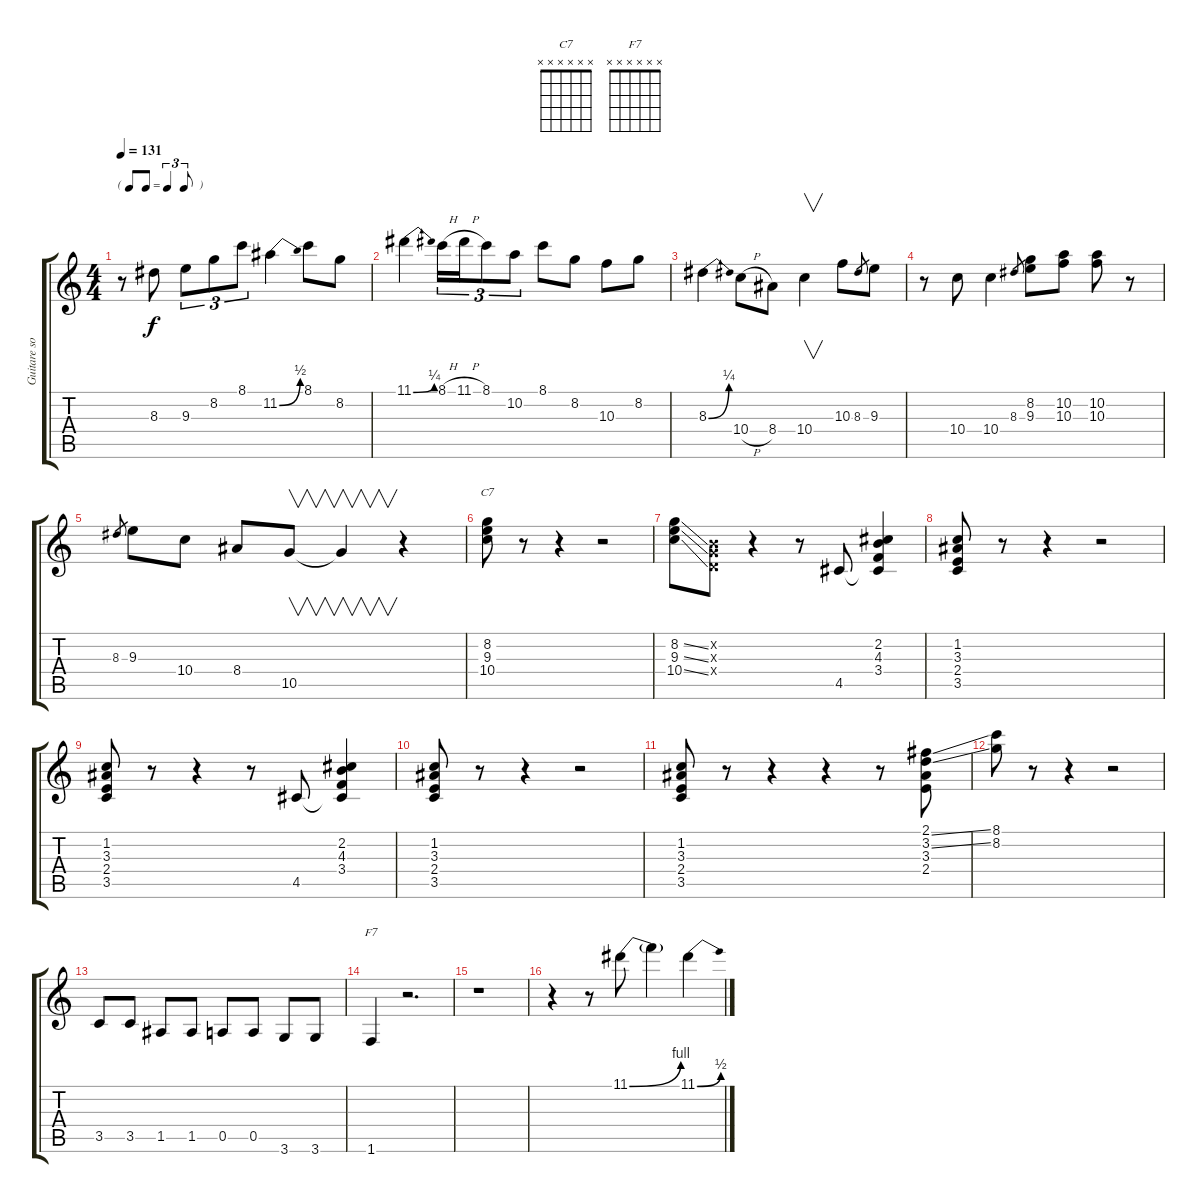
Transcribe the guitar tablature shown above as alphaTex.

\track ("Guitare solo" "Guitare so") {instrument electricguitarjazz}
\staff {score tabs}
\tuning (E4 B3 G3 D3 A2 E2) {hide}
\chord ("C7" x x x x x x) {firstfret 0}
\chord ("F7" x x x x x x) {firstfret 0}
\ts (4 4)
\tf triplet8th
\tempo 131
\clef g2
\ks c
r.8{dy f} 8.3.8 9.3.8{tu (3 2)} 8.2.8{tu (3 2)} 8.1.8{tu (3 2)} 11.2{be (bend 0 0 60 2)}.4 8.1.8 8.2.8 |
11.1{be (bend 0 0 60 1)}.4 8.1{h}.16{tu (3 2)} 11.1{h}.16{tu (3 2)} 8.1.8{tu (3 2)} 10.2.8{tu (3 2)} 8.1.8 8.2.8 10.3.8 8.2.8 |
8.3{be (bend 0 0 60 1)}.4 10.4{h}.8 8.4.8 10.4.4{v} 10.3.8 8.3.8{gr} 9.3.8 |
r.8 10.4.8 10.4.4 8.3.8{gr} (8.2 9.3).8 (10.2 10.3).8 (10.2 10.3).8 r.8 |
8.3.8{gr} 9.3.8 10.4.8 8.4.8 10.5.8{v} 10.5{t}.4{v} r.4 |
(8.2 9.3 10.4).8{ch "C7"} r.8 r.4 r.2 |
(8.2{ss} 9.3{ss} 10.4{ss}).8 (0.2{x} 0.3{x} 0.4{x}).8 r.4 r.8 4.5.8 (2.2 4.3 3.4 4.5{t}).4 |
(1.2 3.3 2.4 3.5).8 r.8 r.4 r.2 |
(1.2 3.3 2.4 3.5).8 r.8 r.4 r.8 4.5.8 (2.2 4.3 3.4 4.5{t}).4 |
(1.2 3.3 2.4 3.5).8 r.8 r.4 r.2 |
(1.2 3.3 2.4 3.5).8 r.8 r.4 r.4 r.8 (2.1{ss} 3.2{ss} 3.3 2.4).8 |
(8.1 8.2).8 r.8 r.4 r.2 |
3.5.8 3.5.8 1.5.8 1.5.8 0.5.8 0.5.8 3.6.8 3.6.8 |
1.6.4{ch "F7"} r.2{d} |
r.1 |
r.4 r.8 11.1{be (bend 0 0 60 4)}.8 11.1{t}.4 11.1{be (bend 0 0 60 2)}.4
